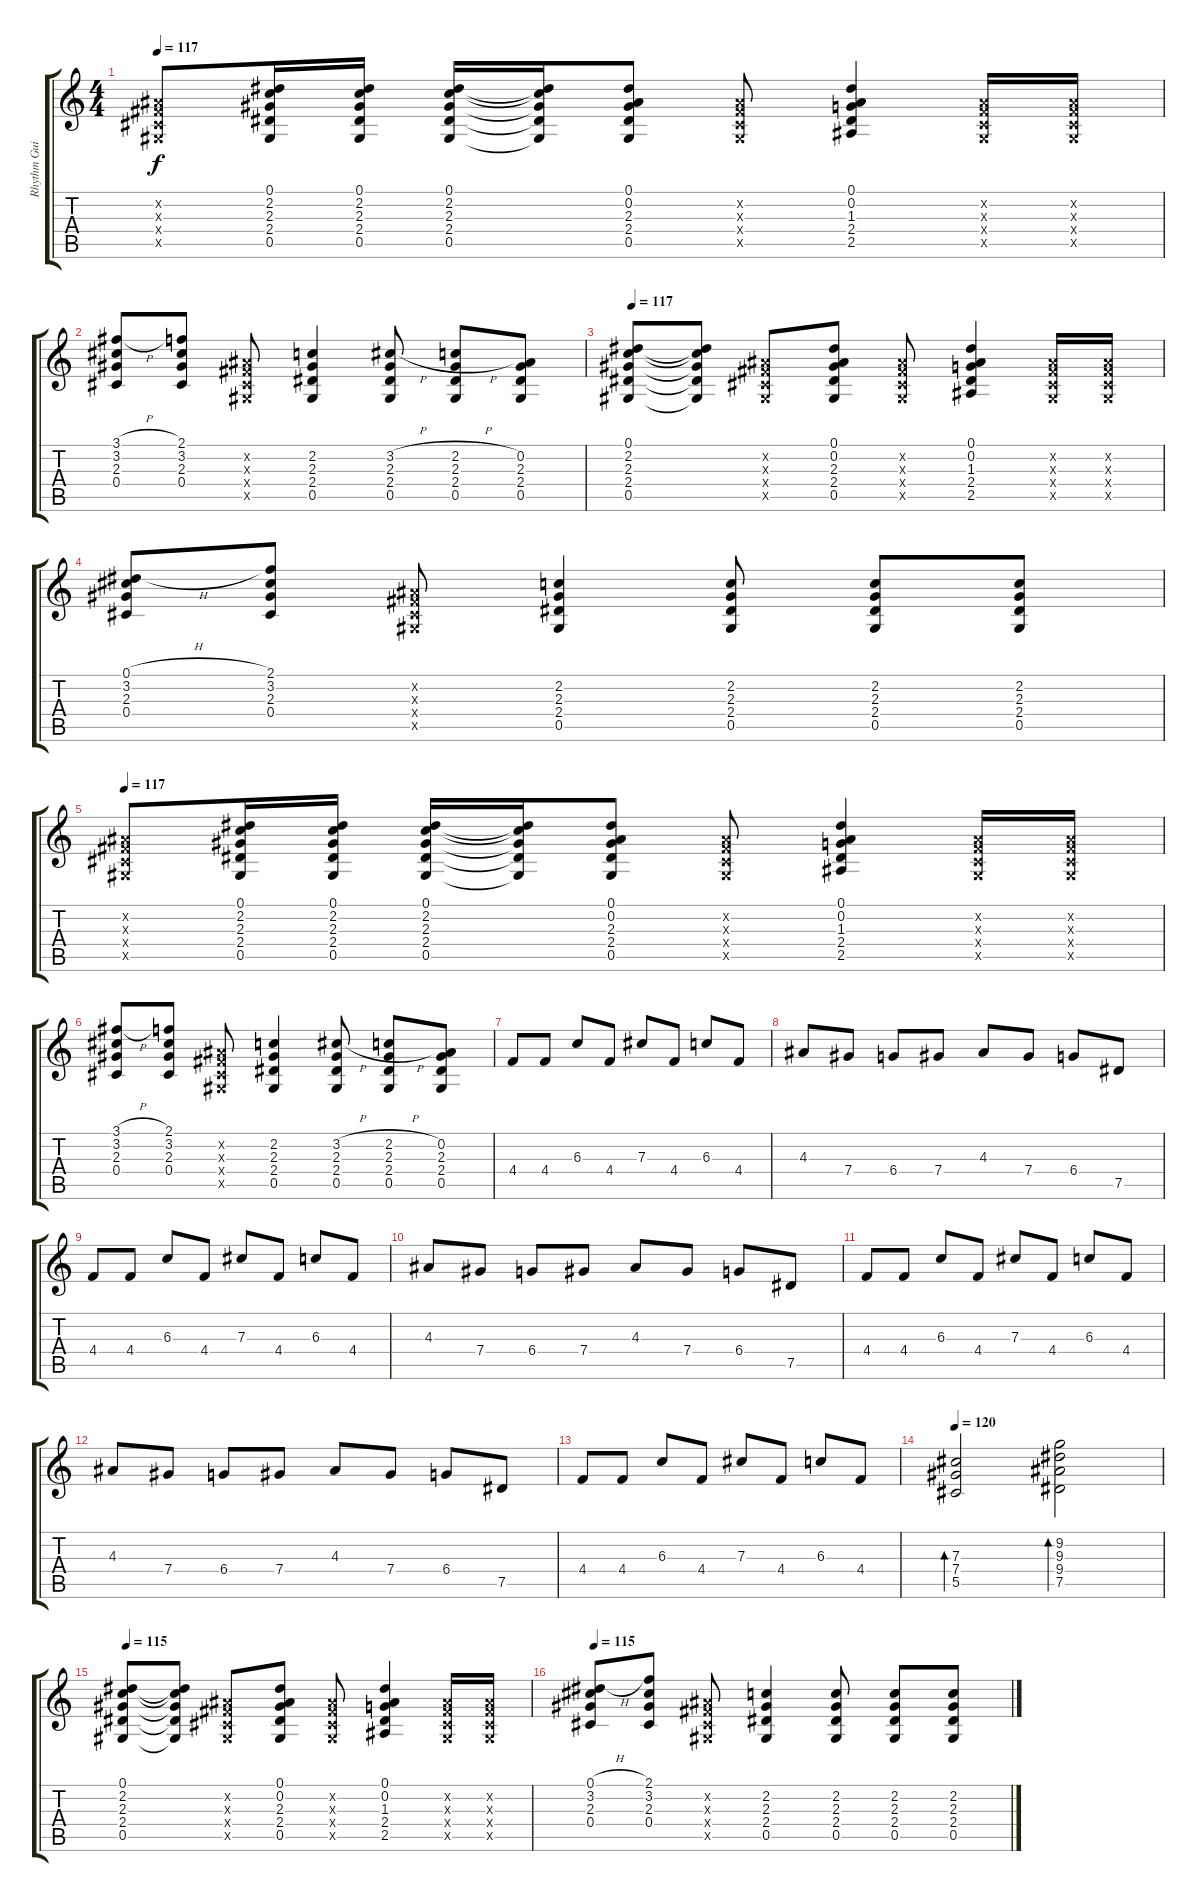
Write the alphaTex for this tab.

\track ("Rhythm Guitar " "Rhythm Gui") {instrument acousticguitarsteel}
\staff {score tabs}
\tuning (Eb4 Bb3 Gb3 Db3 Ab2 Eb2) {hide}
\ts (4 4)
\tempo 117
\clef g2
\ks c
(0.2{x} 0.3{x} 0.4{x} 0.5{x}).8{dy f} (0.1 2.2 2.3 2.4 0.5).16 (0.1 2.2 2.3 2.4 0.5).16 (0.1 2.2 2.3 2.4 0.5).16 (0.1{t} 2.2{t} 2.3{t} 2.4{t} 0.5{t}).16 (0.1 0.2 2.3 2.4 0.5).8 (0.2{x} 0.3{x} 0.4{x} 0.5{x}).8 (0.1 0.2 1.3 2.4 2.5).4 (0.2{x} 0.3{x} 0.4{x} 0.5{x}).16 (0.2{x} 0.3{x} 0.4{x} 0.5{x}).16 |
(3.1{h} 3.2 2.3 0.4).8 (2.1 3.2 2.3 0.4).8 (0.2{x} 0.3{x} 0.4{x} 0.5{x}).8 (2.2 2.3 2.4 0.5).4 (3.2{h} 2.3 2.4 0.5).8 (2.2{h} 2.3 2.4 0.5).8 (0.2 2.3 2.4 0.5).8 |
\tempo 117
(0.1 2.2 2.3 2.4 0.5).8 (0.1{t} 2.2{t} 2.3{t} 2.4{t} 0.5{t}).8 (0.2{x} 0.3{x} 0.4{x} 0.5{x}).8 (0.1 0.2 2.3 2.4 0.5).8 (0.2{x} 0.3{x} 0.4{x} 0.5{x}).8 (0.1 0.2 1.3 2.4 2.5).4 (0.2{x} 0.3{x} 0.4{x} 0.5{x}).16 (0.2{x} 0.3{x} 0.4{x} 0.5{x}).16 |
(0.1{h} 3.2 2.3 0.4).8 (2.1 3.2 2.3 0.4).8 (0.2{x} 0.3{x} 0.4{x} 0.5{x}).8 (2.2 2.3 2.4 0.5).4 (2.2 2.3 2.4 0.5).8 (2.2 2.3 2.4 0.5).8 (2.2 2.3 2.4 0.5).8 |
\tempo 117
(0.2{x} 0.3{x} 0.4{x} 0.5{x}).8 (0.1 2.2 2.3 2.4 0.5).16 (0.1 2.2 2.3 2.4 0.5).16 (0.1 2.2 2.3 2.4 0.5).16 (0.1{t} 2.2{t} 2.3{t} 2.4{t} 0.5{t}).16 (0.1 0.2 2.3 2.4 0.5).8 (0.2{x} 0.3{x} 0.4{x} 0.5{x}).8 (0.1 0.2 1.3 2.4 2.5).4 (0.2{x} 0.3{x} 0.4{x} 0.5{x}).16 (0.2{x} 0.3{x} 0.4{x} 0.5{x}).16 |
(3.1{h} 3.2 2.3 0.4).8 (2.1 3.2 2.3 0.4).8 (0.2{x} 0.3{x} 0.4{x} 0.5{x}).8 (2.2 2.3 2.4 0.5).4 (3.2{h} 2.3 2.4 0.5).8 (2.2{h} 2.3 2.4 0.5).8 (0.2 2.3 2.4 0.5).8 |
4.4.8{balance 16} 4.4.8 6.3.8 4.4.8 7.3.8 4.4.8 6.3.8 4.4.8 |
4.3.8 7.4.8 6.4.8 7.4.8 4.3.8 7.4.8 6.4.8 7.5.8 |
4.4.8 4.4.8 6.3.8 4.4.8 7.3.8 4.4.8 6.3.8 4.4.8 |
4.3.8 7.4.8 6.4.8 7.4.8 4.3.8 7.4.8 6.4.8 7.5.8 |
4.4.8 4.4.8 6.3.8 4.4.8 7.3.8 4.4.8 6.3.8 4.4.8 |
4.3.8 7.4.8 6.4.8 7.4.8 4.3.8 7.4.8 6.4.8 7.5.8 |
4.4.8 4.4.8 6.3.8 4.4.8 7.3.8 4.4.8 6.3.8 4.4.8 |
\tempo 120
(7.3 7.4 5.5).2{bd 120} (9.2 9.3 9.4 7.5).2{bd 120} |
\tempo 115
(0.1 2.2 2.3 2.4 0.5).8 (0.1{t} 2.2{t} 2.3{t} 2.4{t} 0.5{t}).8 (0.2{x} 0.3{x} 0.4{x} 0.5{x}).8 (0.1 0.2 2.3 2.4 0.5).8 (0.2{x} 0.3{x} 0.4{x} 0.5{x}).8 (0.1 0.2 1.3 2.4 2.5).4 (0.2{x} 0.3{x} 0.4{x} 0.5{x}).16 (0.2{x} 0.3{x} 0.4{x} 0.5{x}).16 |
\tempo 115
(0.1{h} 3.2 2.3 0.4).8 (2.1 3.2 2.3 0.4).8 (0.2{x} 0.3{x} 0.4{x} 0.5{x}).8 (2.2 2.3 2.4 0.5).4 (2.2 2.3 2.4 0.5).8 (2.2 2.3 2.4 0.5).8 (2.2 2.3 2.4 0.5).8
